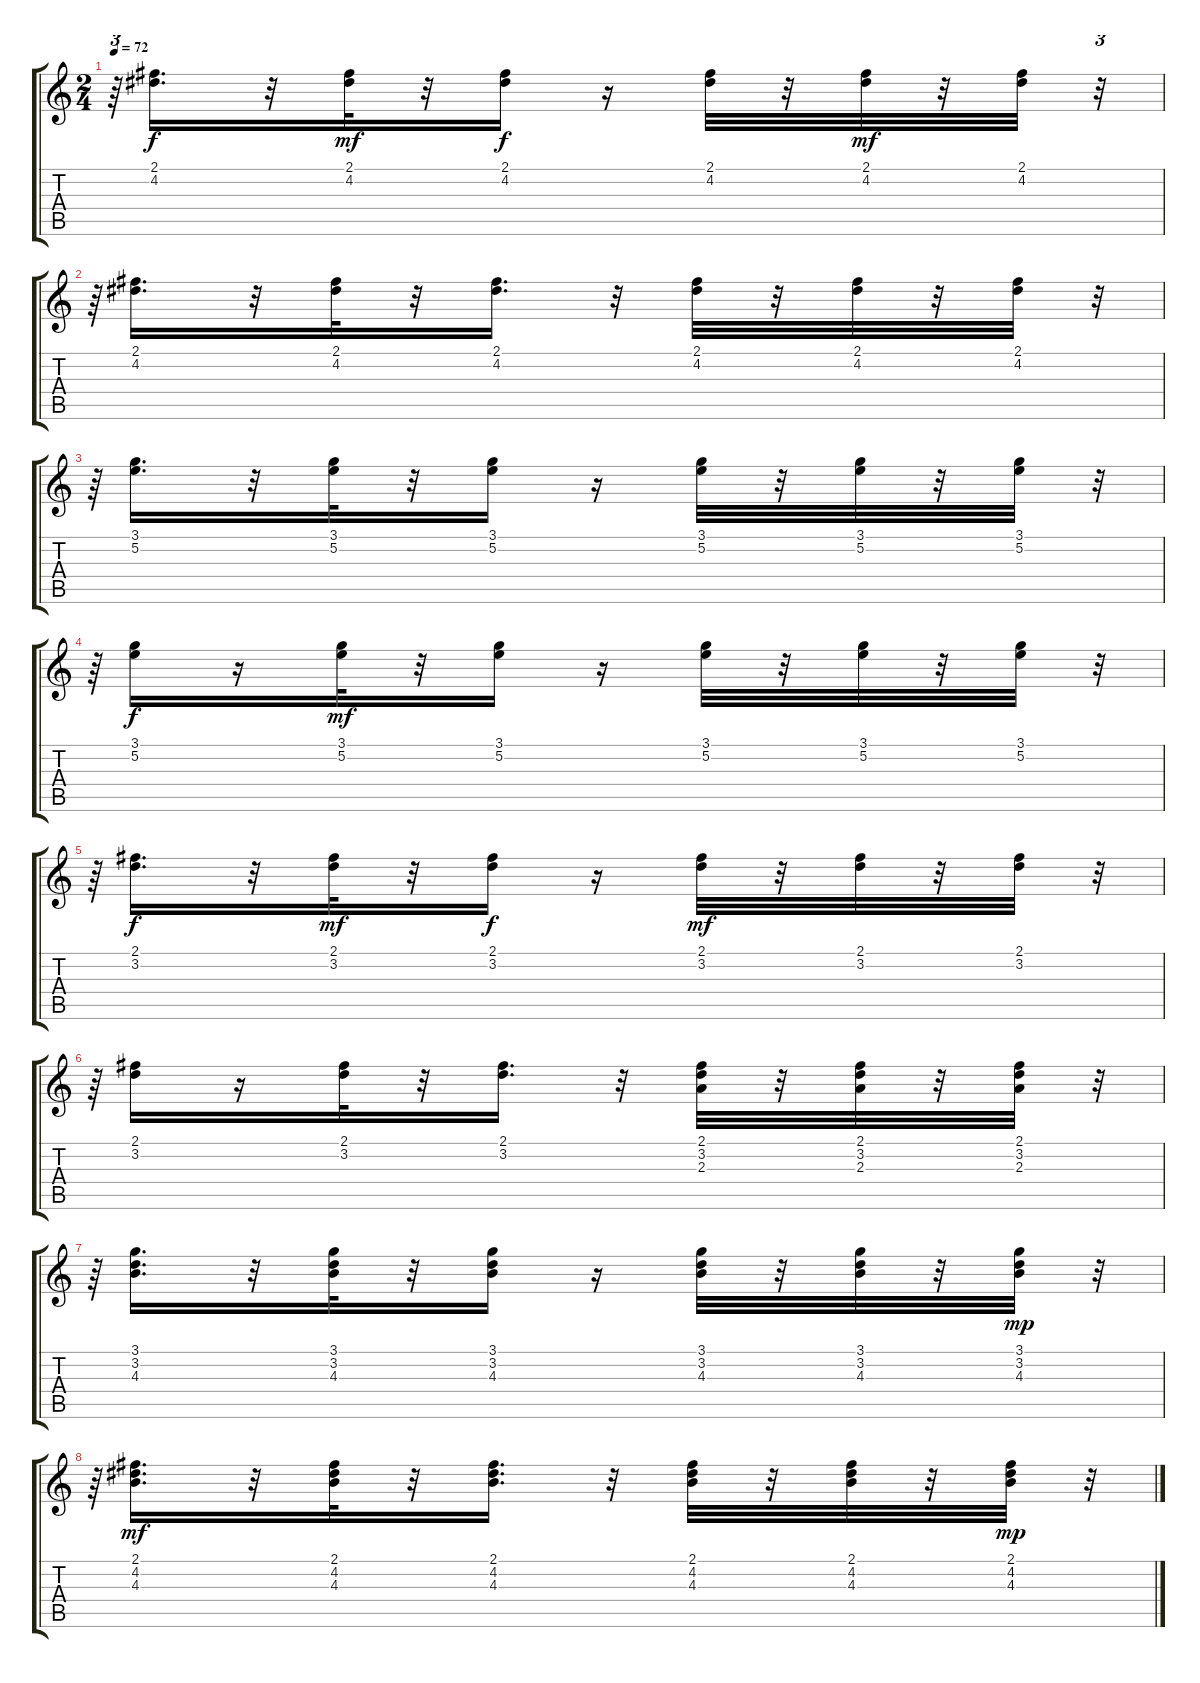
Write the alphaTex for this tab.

\track "" {instrument acousticguitarsteel}
\staff {score tabs}
\tuning (E4 B3 G3 D3 A2 E2) {hide}
\ts (2 4)
\tempo 72
\clef g2
\ks c
r.64{tu (3 2) dy f} (2.1 4.2).16{d} r.32 (2.1 4.2).32{dy mf} r.32 (2.1 4.2).16{dy f} r.16 (2.1 4.2).32 r.32 (2.1 4.2).32{dy mf} r.32 (2.1 4.2).32 r.32{tu (3 2)} |
r.64{tu (3 2)} (2.1 4.2).16{d} r.32 (2.1 4.2).32 r.32 (2.1 4.2).16{d} r.32 (2.1 4.2).32 r.32 (2.1 4.2).32 r.32 (2.1 4.2).32 r.32{tu (3 2)} |
r.64{tu (3 2)} (3.1 5.2).16{d} r.32 (3.1 5.2).32 r.32 (3.1 5.2).16 r.16 (3.1 5.2).32 r.32 (3.1 5.2).32 r.32 (3.1 5.2).32 r.32{tu (3 2)} |
r.64{tu (3 2)} (3.1 5.2).16{dy f} r.16 (3.1 5.2).32{dy mf} r.32 (3.1 5.2).16 r.16 (3.1 5.2).32 r.32 (3.1 5.2).32 r.32 (3.1 5.2).32 r.32{tu (3 2)} |
r.64{tu (3 2)} (2.1 3.2).16{d dy f} r.32 (2.1 3.2).32{dy mf} r.32 (2.1 3.2).16{dy f} r.16 (2.1 3.2).32{dy mf} r.32 (2.1 3.2).32 r.32 (2.1 3.2).32 r.32{tu (3 2)} |
r.64{tu (3 2)} (2.1 3.2).16 r.16 (2.1 3.2).32 r.32 (2.1 3.2).16{d} r.32 (2.1 3.2 2.3).32 r.32 (2.1 3.2 2.3).32 r.32 (2.1 3.2 2.3).32 r.32{tu (3 2)} |
r.64{tu (3 2)} (3.1 3.2 4.3).16{d} r.32 (3.1 3.2 4.3).32 r.32 (3.1 3.2 4.3).16 r.16 (3.1 3.2 4.3).32 r.32 (3.1 3.2 4.3).32 r.32 (3.1 3.2 4.3).32{dy mp} r.32{tu (3 2)} |
r.64{tu (3 2)} (2.1 4.2 4.3).16{d dy mf} r.32 (2.1 4.2 4.3).32 r.32 (2.1 4.2 4.3).16{d} r.32 (2.1 4.2 4.3).32 r.32 (2.1 4.2 4.3).32 r.32 (2.1 4.2 4.3).32{dy mp} r.32{tu (3 2)}
